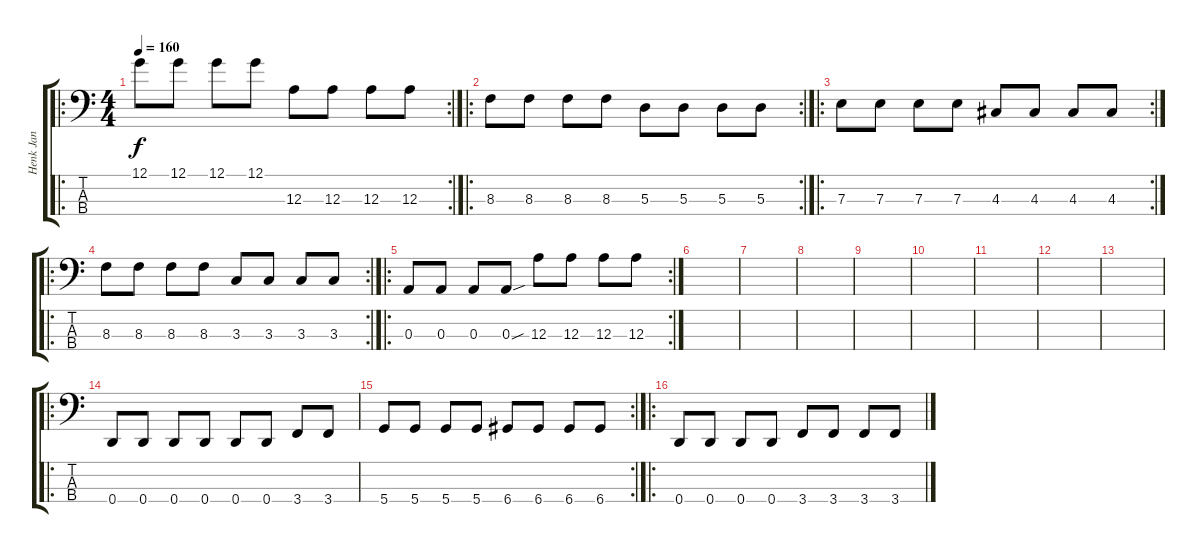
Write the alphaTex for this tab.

\track ("Henk Jan" "Henk Jan") {instrument electricbassfinger}
\staff {score tabs}
\tuning (G2 D2 A1 D1) {hide}
\ro
\rc 2
\ts (4 4)
\tempo 160
\clef f4
\ks c
12.1.8{dy f} 12.1.8 12.1.8 12.1.8 12.3.8 12.3.8 12.3.8 12.3.8 |
\ro
\rc 2
8.3.8 8.3.8 8.3.8 8.3.8 5.3.8 5.3.8 5.3.8 5.3.8 |
\ro
\rc 2
7.3.8 7.3.8 7.3.8 7.3.8 4.3.8 4.3.8 4.3.8 4.3.8 |
\ro
\rc 2
8.3.8 8.3.8 8.3.8 8.3.8 3.3.8 3.3.8 3.3.8 3.3.8 |
\ro
\rc 2
0.3.8 0.3.8 0.3.8 0.3{sou}.8 12.3.8 12.3.8 12.3.8 12.3.8 |
|
|
|
|
|
|
|
|
\ro
0.4.8 0.4.8 0.4.8 0.4.8 0.4.8 0.4.8 3.4.8 3.4.8 |
\rc 2
5.4.8 5.4.8 5.4.8 5.4.8 6.4.8 6.4.8 6.4.8 6.4.8 |
\ro
0.4.8 0.4.8 0.4.8 0.4.8 3.4.8 3.4.8 3.4.8 3.4.8
